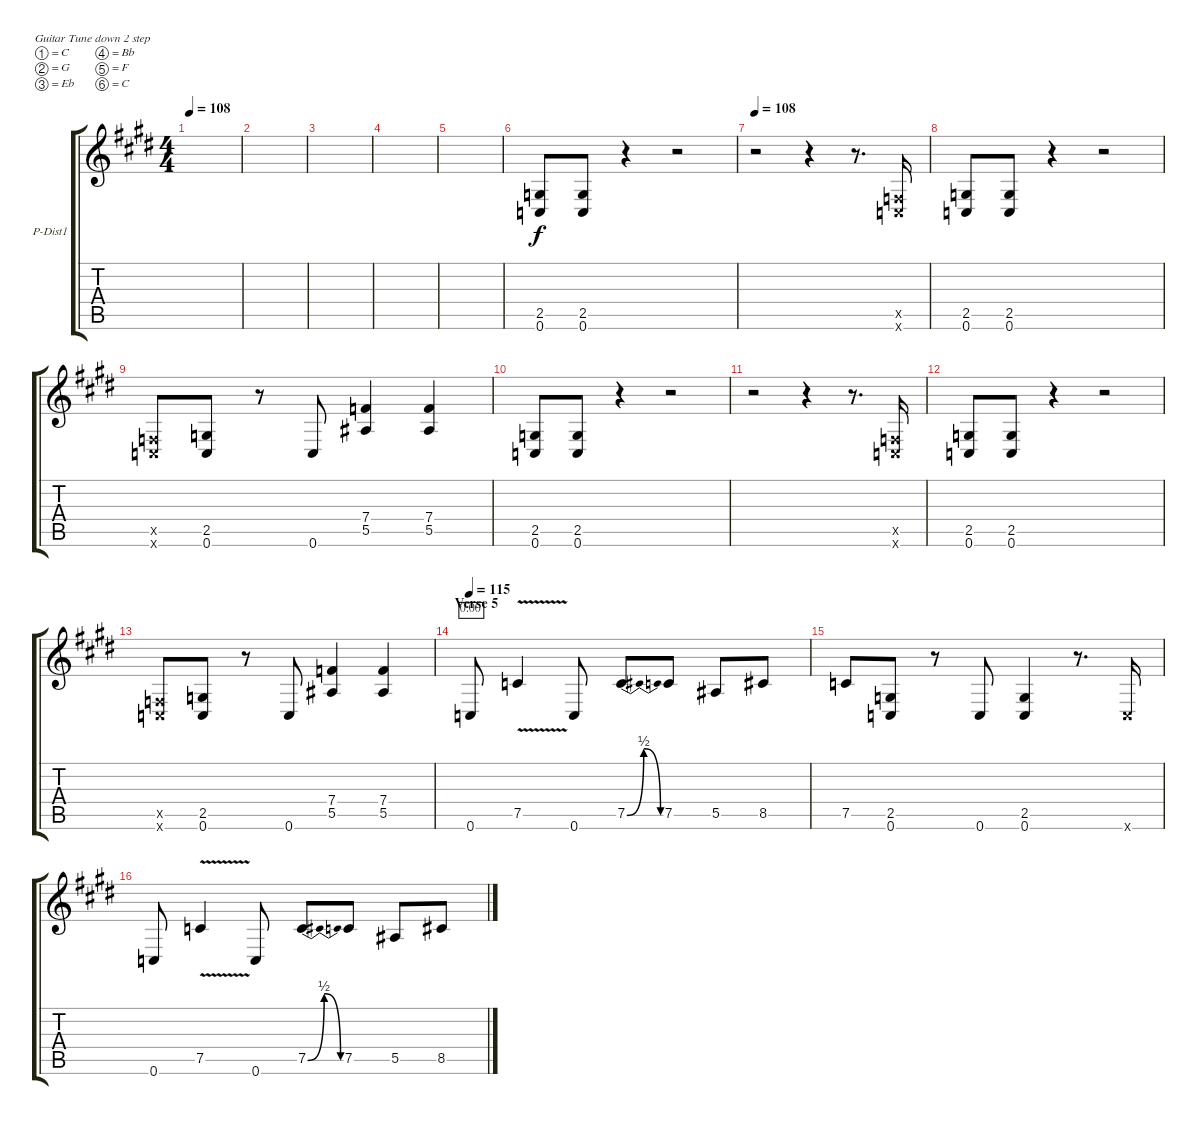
\defaultSystemsLayout 4
\bracketExtendMode groupsimilarinstruments
\firstSystemTrackNameOrientation horizontal
\otherSystemsTrackNameOrientation horizontal
\track ("Petrucci Dist 1" "P-Dist1") {instrument distortionguitar}
\staff {score tabs}
\tuning (C4 G3 Eb3 Bb2 F2 C2)
\ts (4 4)
\tempo 108
\clef g2
\ks e
|
|
|
|
|
(2.5 0.6).8 (0.6 2.5).8 r.4 r.2 |
\tempo 108
r.2 r.4 r.8{d} (0.5{x} 0.6{x}).16 |
(2.5 0.6).8 (0.6 2.5).8 r.4 r.2 |
(0.5{x} 0.6{x}).8 (0.6 2.5).8 r.8 0.6.8 (5.5 7.4).4 (7.4 5.5).4 |
(2.5 0.6).8 (0.6 2.5).8 r.4 r.2 |
r.2 r.4 r.8{d} (0.5{x} 0.6{x}).16 |
(2.5 0.6).8 (0.6 2.5).8 r.4 r.2 |
(0.5{x} 0.6{x}).8 (0.6 2.5).8 r.8 0.6.8 (5.5 7.4).4 (7.4 5.5).4 |
\section ("" "Verse 5")
\tempo 115
0.6.8{dy f timer} 7.5{v}.4 0.6.8 7.5{be (bendrelease 0 0 24.599999999999998 2 37.199999999999996 2 59.4 0)}.8 7.5.8 5.5.8 8.5.8 |
7.5.8 (2.5 0.6).8 r.8 0.6.8 (0.6 2.5).4 r.8{d} 0.6{x}.16 |
0.6.8 7.5{v}.4 0.6.8 7.5{be (bendrelease 0 0 24.599999999999998 2 37.199999999999996 2 59.4 0)}.8 7.5.8 5.5.8 8.5.8
